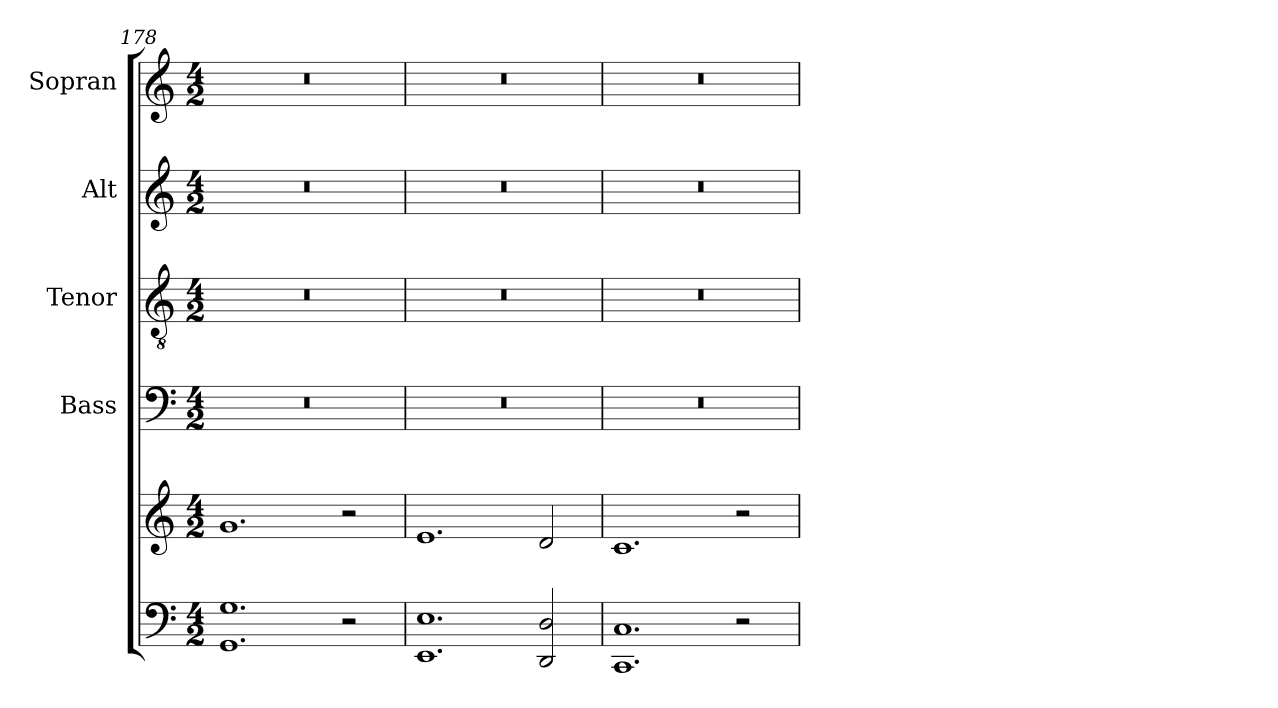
**kern	**kern	**kern	**kern	**kern	**kern
*part5	*part5	*part4	*part3	*part2	*part1
*staff6	*staff5	*staff4	*staff3	*staff2	*staff1
*	*	*I"Bass	*I"Tenor	*I"Alt	*I"Sopran
*	*	*I'B.	*I'T.	*I'A.	*I'S.
*clefF4	*clefG2	*clefF4	*clefGv2	*clefG2	*clefG2
*k[]	*k[]	*k[]	*k[]	*k[]	*k[]
*C:	*C:	*C:	*C:	*C:	*C:
*M4/2	*M4/2	*M4/2	*M4/2	*M4/2	*M4/2
=178	=178	=178	=178	=178	=178
1.GG 1.G	1.g	0r	0r	0r	0r
2r	2r	.	.	.	.
=179	=179	=179	=179	=179	=179
1.EE 1.E	1.e	0r	0r	0r	0r
2DD/ 2D/	2d/	.	.	.	.
=180	=180	=180	=180	=180	=180
1.CC 1.C	1.c	0r	0r	0r	0r
2r	2r	.	.	.	.
=	=	=	=	=	=
*-	*-	*-	*-	*-	*-
